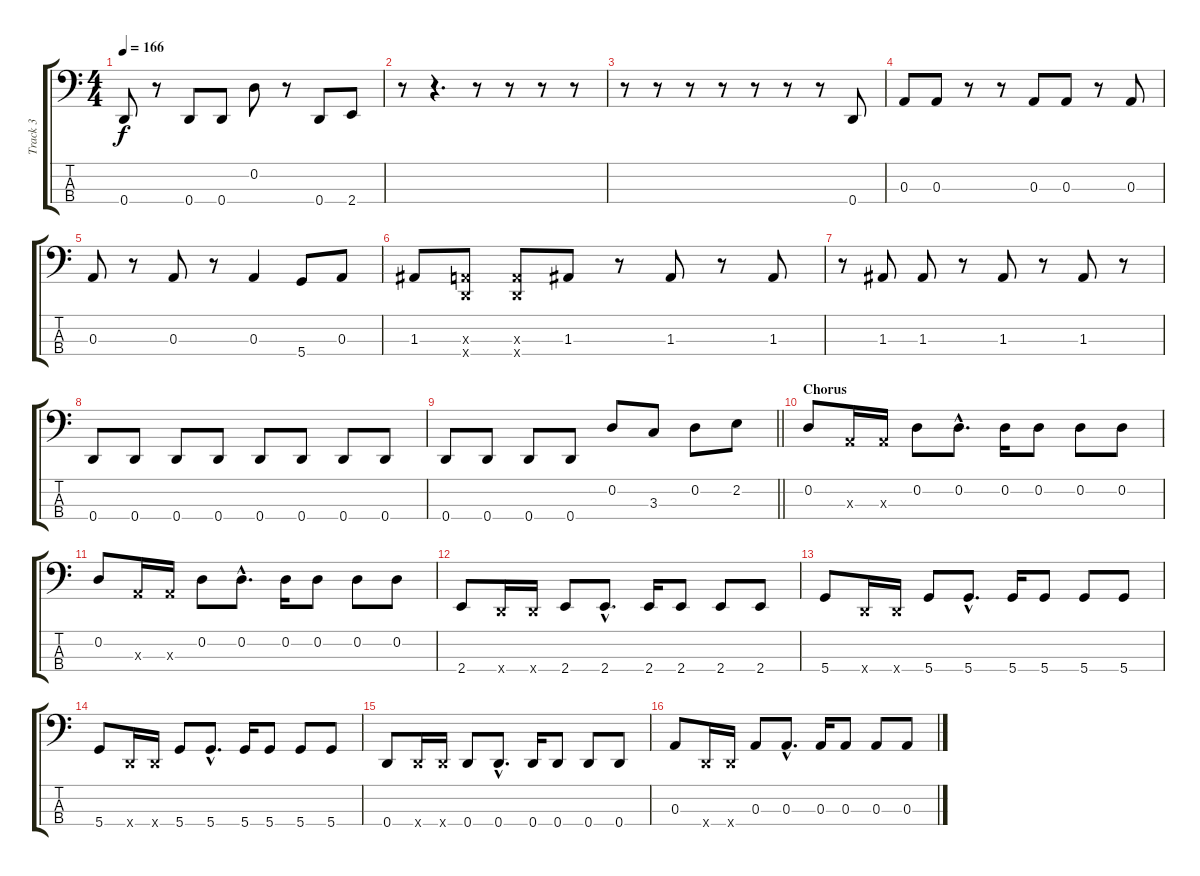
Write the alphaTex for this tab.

\track ("Track 3" "Track 3") {instrument electricbasspick}
\staff {score tabs}
\tuning (G2 D2 A1 D1) {hide}
\ts (4 4)
\tempo 166
\clef f4
\ks c
0.4.8{dy f} r.8 0.4.8 0.4.8 0.2.8 r.8 0.4.8 2.4.8 |
r.8 r.4{d} r.8 r.8 r.8 r.8 |
r.8 r.8 r.8 r.8 r.8 r.8 r.8 0.4.8 |
0.3.8 0.3.8 r.8 r.8 0.3.8 0.3.8 r.8 0.3.8 |
0.3.8 r.8 0.3.8 r.8 0.3.4 5.4.8 0.3.8 |
1.3.8 (0.3{x} 0.4{x}).8 (0.3{x} 0.4{x}).8 1.3.8 r.8 1.3.8 r.8 1.3.8 |
r.8 1.3.8 1.3.8 r.8 1.3.8 r.8 1.3.8 r.8 |
0.4.8 0.4.8 0.4.8 0.4.8 0.4.8 0.4.8 0.4.8 0.4.8 |
\barLineRight lightlight
0.4.8 0.4.8 0.4.8 0.4.8 0.2.8 3.3.8 0.2.8 2.2.8 |
\section ("" "Chorus")
0.2.8 0.3{x}.16 0.3{x}.16 0.2.8 0.2{hac}.8{d} 0.2.16 0.2.8 0.2.8 0.2.8 |
0.2.8 0.3{x}.16 0.3{x}.16 0.2.8 0.2{hac}.8{d} 0.2.16 0.2.8 0.2.8 0.2.8 |
2.4.8 0.4{x}.16 0.4{x}.16 2.4.8 2.4{hac}.8{d} 2.4.16 2.4.8 2.4.8 2.4.8 |
5.4.8 0.4{x}.16 0.4{x}.16 5.4.8 5.4{hac}.8{d} 5.4.16 5.4.8 5.4.8 5.4.8 |
5.4.8 0.4{x}.16 0.4{x}.16 5.4.8 5.4{hac}.8{d} 5.4.16 5.4.8 5.4.8 5.4.8 |
0.4.8 0.4{x}.16 0.4{x}.16 0.4.8 0.4{hac}.8{d} 0.4.16 0.4.8 0.4.8 0.4.8 |
0.3.8 0.4{x}.16 0.4{x}.16 0.3.8 0.3{hac}.8{d} 0.3.16 0.3.8 0.3.8 0.3.8
